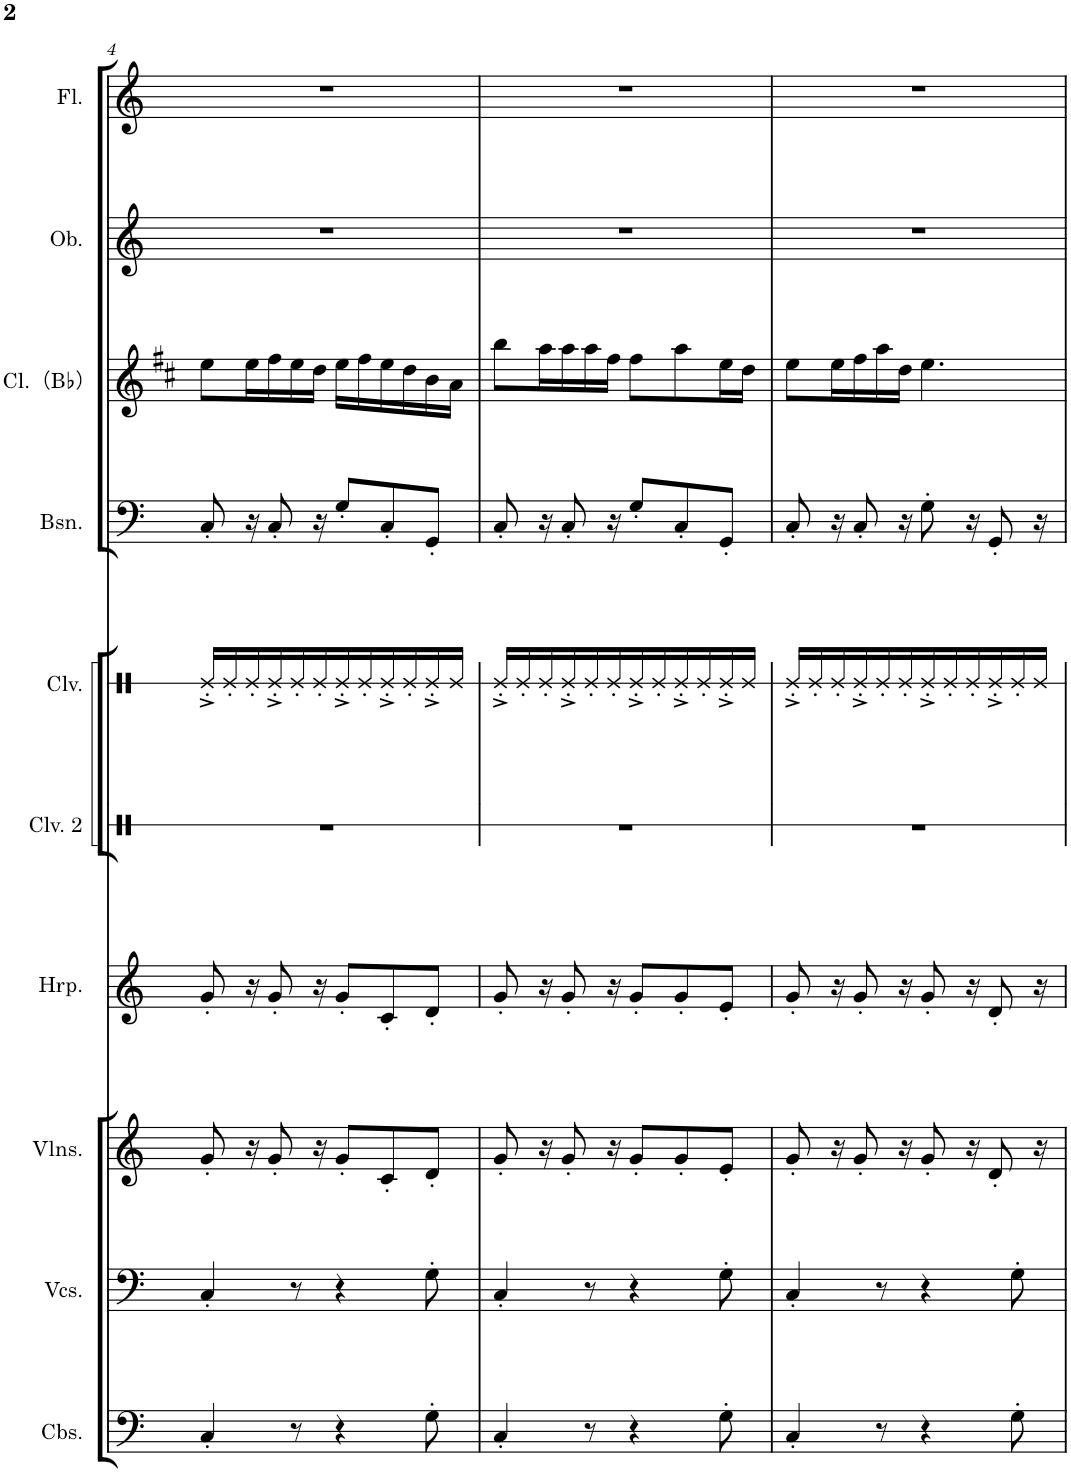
**kern	**kern	**kern	**kern	**kern	**kern	**kern	**kern	**kern	**kern
*part10	*part9	*part8	*part7	*part6	*part5	*part4	*part3	*part2	*part1
*staff10	*staff9	*staff8	*staff7	*staff6	*staff5	*staff4	*staff3	*staff2	*staff1
*I"乐队低音提琴	*I"乐队大提琴	*I"乐队小提琴	*I"西洋筝	*I"响棒 2	*I"响棒	*I"大管	*I"Hulurinet（Bb）	*I"西洋双簧笙	*I"西洋铁笛
!!LO:PB:g=z
*clefF4	*clefF4	*clefG2	*clefG2	*clefX	*clefX	*clefF4	*clefG2	*clefG2	*clefG2
*Trd7c12	*	*	*	*	*	*	*Trd1c2	*	*
*k[]	*k[]	*k[]	*k[]	*k[]	*k[]	*k[]	*k[f#c#]	*k[]	*k[]
*M6/8	*M6/8	*M6/8	*M6/8	*M6/8	*M6/8	*M6/8	*M6/8	*M6/8	*M6/8
=4	=4	=4	=4	=4	=4	=4	=4	=4	=4
4C'/	4C'/	8g'/	8g'/	2.r	16Re'^/LL	8C'/	8ee\L	2.r	2.r
.	.	.	.	.	16Re'/	.	.	.	.
.	.	16r	16r	.	16Re'/	16r	16ee\L	.	.
.	.	8g'/	8g'/	.	16Re'^/	8C'/	16ff#\	.	.
8r	8r	.	.	.	16Re'/	.	16ee\	.	.
.	.	16r	16r	.	16Re'/	16r	16dd\JJ	.	.
4r	4r	8g'/L	8g'/L	.	16Re'^/	8G'/L	16ee\LL	.	.
.	.	.	.	.	16Re'/	.	16ff#\	.	.
.	.	8c'/	8c'/	.	16Re'^/	8C'/	16ee\	.	.
.	.	.	.	.	16Re'/	.	16dd\	.	.
8G'\	8G'\	8d'/J	8d'/J	.	16Re'^/	8GG'/J	16b\	.	.
.	.	.	.	.	16Re/JJ	.	16a\JJ	.	.
=5	=5	=5	=5	=5	=5	=5	=5	=5	=5
4C'/	4C'/	8g'/	8g'/	2.r	16Re'^/LL	8C'/	8bb\L	2.r	2.r
.	.	.	.	.	16Re'/	.	.	.	.
.	.	16r	16r	.	16Re'/	16r	16aa\L	.	.
.	.	8g'/	8g'/	.	16Re'^/	8C'/	16aa\	.	.
8r	8r	.	.	.	16Re'/	.	16aa\	.	.
.	.	16r	16r	.	16Re'/	16r	16ff#\JJ	.	.
4r	4r	8g'/L	8g'/L	.	16Re'^/	8G'/L	8ff#\L	.	.
.	.	.	.	.	16Re'/	.	.	.	.
.	.	8g'/	8g'/	.	16Re'^/	8C'/	8aa\	.	.
.	.	.	.	.	16Re'/	.	.	.	.
8G'\	8G'\	8e'/J	8e'/J	.	16Re'^/	8GG'/J	16ee\L	.	.
.	.	.	.	.	16Re/JJ	.	16dd\JJ	.	.
=6	=6	=6	=6	=6	=6	=6	=6	=6	=6
4C'/	4C'/	8g'/	8g'/	2.r	16Re'^/LL	8C'/	8ee\L	2.r	2.r
.	.	.	.	.	16Re'/	.	.	.	.
.	.	16r	16r	.	16Re'/	16r	16ee\L	.	.
.	.	8g'/	8g'/	.	16Re'^/	8C'/	16ff#\	.	.
8r	8r	.	.	.	16Re'/	.	16aa\	.	.
.	.	16r	16r	.	16Re'/	16r	16dd\JJ	.	.
4r	4r	8g'/	8g'/	.	16Re'^/	8G'\	4.ee\	.	.
.	.	.	.	.	16Re'/	.	.	.	.
.	.	16r	16r	.	16Re'/	16r	.	.	.
.	.	8d'/	8d'/	.	16Re'^/	8GG'/	.	.	.
8G'\	8G'\	.	.	.	16Re'/	.	.	.	.
.	.	16r	16r	.	16Re/JJ	16r	.	.	.
=	=	=	=	=	=	=	=	=	=
*-	*-	*-	*-	*-	*-	*-	*-	*-	*-
